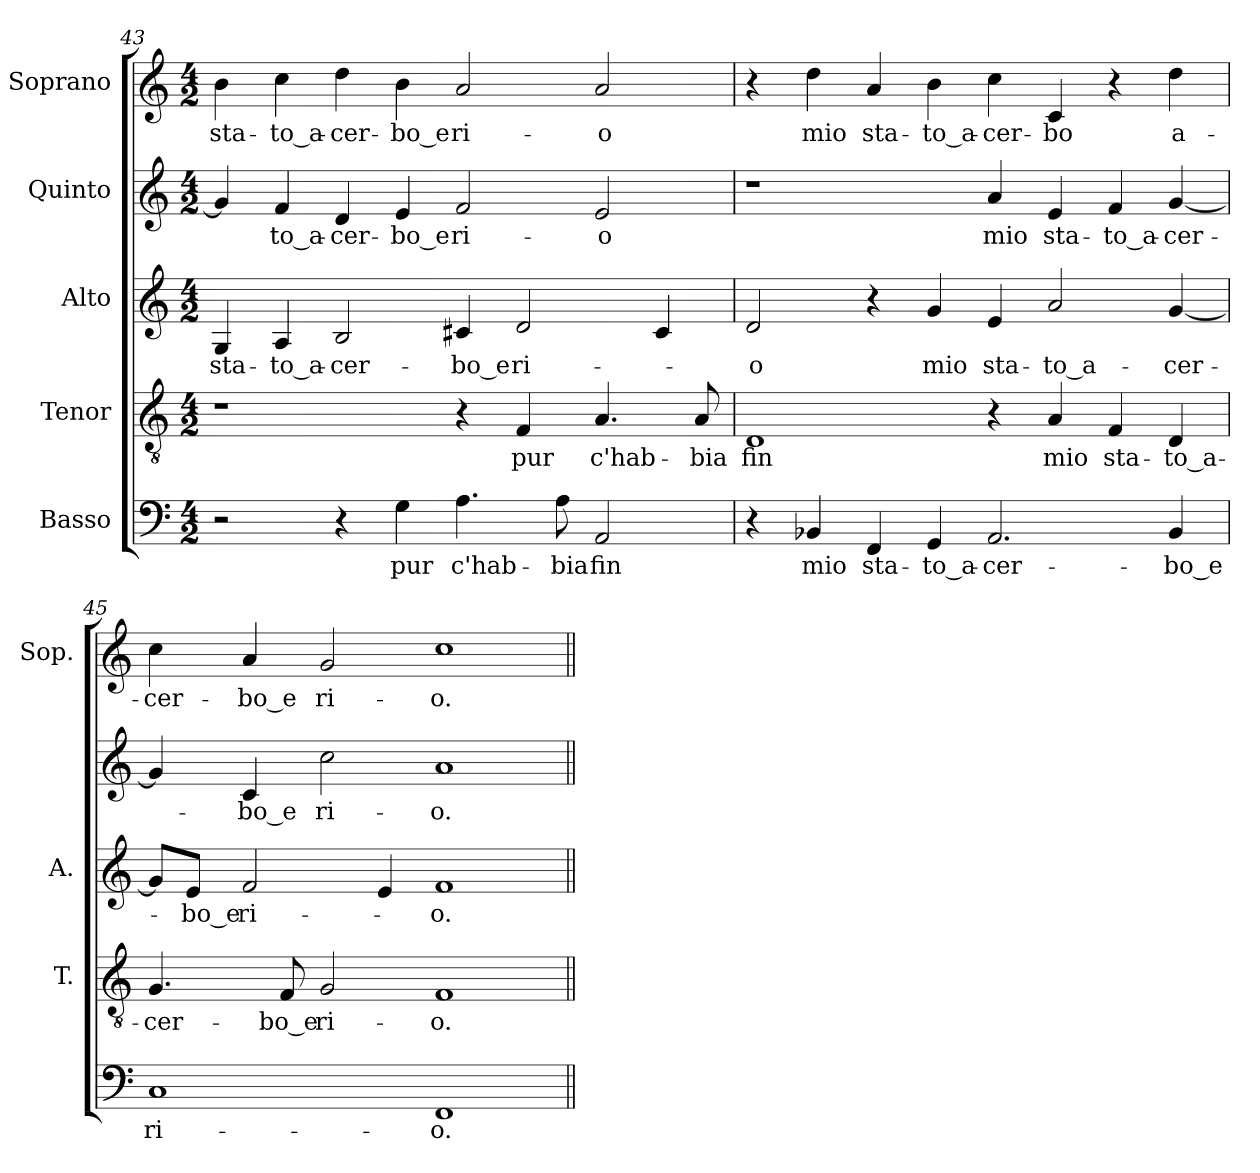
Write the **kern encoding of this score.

**kern	**text	**kern	**text	**kern	**text	**kern	**text	**kern	**text
*part5	*part5	*part4	*part4	*part3	*part3	*part2	*part2	*part1	*part1
*staff5	*staff5	*staff4	*staff4	*staff3	*staff3	*staff2	*staff2	*staff1	*staff1
*I"Basso	*	*I"Tenor	*	*I"Alto	*	*I"Quinto	*	*I"Soprano	*
*	*	*I'T.	*	*I'A.	*	*	*	*I'Sop.	*
*clefF4	*	*clefGv2	*	*clefG2	*	*clefG2	*	*clefG2	*
*	*	*ITrd7c12	*	*	*	*	*	*	*
*k[]	*	*k[]	*	*k[]	*	*k[]	*	*k[]	*
*C:	*	*C:	*	*C:	*	*C:	*	*C:	*
*M4/2	*	*M4/2	*	*M4/2	*	*M4/2	*	*M4/2	*
=43	=43	=43	=43	=43	=43	=43	=43	=43	=43
!	!	!	!	!	!LO:LY:b:color=#000000	!	!	!	!
!	!	!	!	!	!	!	!	!	!LO:LY:b:color=#000000
2r	.	1r	.	4Gi/	sta-	4gi/]	.	4bi\	sta-
!	!	!	!	!	!LO:LY:b:color=#000000	!	!	!	!
!	!	!	!	!	!	!	!LO:LY:b:color=#000000	!	!
!	!	!	!	!	!	!	!	!	!LO:LY:b:color=#000000
.	.	.	.	4Ai/	-to_a-	4fi/	-to_a-	4cci\	-to_a-
!	!	!	!	!	!LO:LY:b:color=#000000	!	!	!	!
!	!	!	!	!	!	!	!LO:LY:b:color=#000000	!	!
!	!	!	!	!	!	!	!	!	!LO:LY:b:color=#000000
4r	.	.	.	2Bi/	-cer-	4di/	-cer-	4ddi\	-cer-
!	!LO:LY:b:color=#000000	!	!	!	!	!	!	!	!
!	!	!	!	!	!	!	!LO:LY:b:color=#000000	!	!
!	!	!	!	!	!	!	!	!	!LO:LY:b:color=#000000
4Gi\	pur	.	.	.	.	4ei/	-bo_e	4bi\	-bo_e
!	!LO:LY:b:color=#000000	!	!	!	!	!	!	!	!
!	!	!	!	!	!LO:LY:b:color=#000000	!	!	!	!
!	!	!	!	!	!	!	!LO:LY:b:color=#000000	!	!
!	!	!	!	!	!	!	!	!	!LO:LY:b:color=#000000
4.Ai\	c'hab-	4r	.	4c#Xi/	-bo_e	2fi/	ri-	2ai/	ri-
!	!	!	!LO:LY:b:color=#000000	!	!	!	!	!	!
!	!	!	!	!	!LO:LY:b:color=#000000	!	!	!	!
.	.	4FFi/	pur	2di/	ri-	.	.	.	.
!	!LO:LY:b:color=#000000	!	!	!	!	!	!	!	!
8Ai\	-bia	.	.	.	.	.	.	.	.
!	!LO:LY:b:color=#000000	!	!	!	!	!	!	!	!
!	!	!	!LO:LY:b:color=#000000	!	!	!	!	!	!
!	!	!	!	!	!	!	!LO:LY:b:color=#000000	!	!
!	!	!	!	!	!	!	!	!	!LO:LY:b:color=#000000
2AAi/	fin	4.AAi/	c'hab-	.	.	2ei/	-o	2ai/	-o
.	.	.	.	4c#i/	.	.	.	.	.
!	!	!	!LO:LY:b:color=#000000	!	!	!	!	!	!
.	.	8AAi/	-bia	.	.	.	.	.	.
=44	=44	=44	=44	=44	=44	=44	=44	=44	=44
!	!	!	!LO:LY:b:color=#000000	!	!	!	!	!	!
!	!	!	!	!	!LO:LY:b:color=#000000	!	!	!	!
4r	.	1DDi	fin	2di/	-o	1r	.	4r	.
!	!LO:LY:b:color=#000000	!	!	!	!	!	!	!	!
!	!	!	!	!	!	!	!	!	!LO:LY:b:color=#000000
4BB-Xi/	mio	.	.	.	.	.	.	4ddi\	mio
!	!LO:LY:b:color=#000000	!	!	!	!	!	!	!	!
!	!	!	!	!	!	!	!	!	!LO:LY:b:color=#000000
4FFi/	sta-	.	.	4r	.	.	.	4ai/	sta-
!	!LO:LY:b:color=#000000	!	!	!	!	!	!	!	!
!	!	!	!	!	!LO:LY:b:color=#000000	!	!	!	!
!	!	!	!	!	!	!	!	!	!LO:LY:b:color=#000000
4GGi/	-to_a-	.	.	4gi/	mio	.	.	4bi\	-to_a-
!	!LO:LY:b:color=#000000	!	!	!	!	!	!	!	!
!	!	!	!	!	!LO:LY:b:color=#000000	!	!	!	!
!	!	!	!	!	!	!	!LO:LY:b:color=#000000	!	!
!	!	!	!	!	!	!	!	!	!LO:LY:b:color=#000000
2.AAi/	-cer-	4r	.	4ei/	sta-	4ai/	mio	4cci\	-cer-
!	!	!	!LO:LY:b:color=#000000	!	!	!	!	!	!
!	!	!	!	!	!LO:LY:b:color=#000000	!	!	!	!
!	!	!	!	!	!	!	!LO:LY:b:color=#000000	!	!
!	!	!	!	!	!	!	!	!	!LO:LY:b:color=#000000
.	.	4AAi/	mio	2ai/	-to_a-	4ei/	sta-	4ci/	-bo
!	!	!	!LO:LY:b:color=#000000	!	!	!	!	!	!
!	!	!	!	!	!	!	!LO:LY:b:color=#000000	!	!
.	.	4FFi/	sta-	.	.	4fi/	-to_a-	4r	.
!	!LO:LY:b:color=#000000	!	!	!	!	!	!	!	!
!	!	!	!LO:LY:b:color=#000000	!	!	!	!	!	!
!	!	!	!	!	!LO:LY:b:color=#000000	!	!	!	!
!	!	!	!	!	!	!	!LO:LY:b:color=#000000	!	!
!	!	!	!	!	!	!	!	!	!LO:LY:b:color=#000000
4BB-i/	-bo_e	4DDi/	-to_a-	[<4gi/	-cer-	[<4gi/	-cer-	4ddi\	a-
!!LO:LB:g=z
=45	=45	=45	=45	=45	=45	=45	=45	=45	=45
!	!LO:LY:b:color=#000000	!	!	!	!	!	!	!	!
!	!	!	!LO:LY:b:color=#000000	!	!	!	!	!	!
!	!	!	!	!	!	!	!	!	!LO:LY:b:color=#000000
1Ci	ri-	4.GGi/	-cer-	8gi/L]	.	4gi/]	.	4cci\	-cer-
!	!	!	!	!	!LO:LY:b:color=#000000	!	!	!	!
.	.	.	.	8ei/J	-bo_e	.	.	.	.
!	!	!	!	!	!LO:LY:b:color=#000000	!	!	!	!
!	!	!	!	!	!	!	!LO:LY:b:color=#000000	!	!
!	!	!	!	!	!	!	!	!	!LO:LY:b:color=#000000
.	.	.	.	2fi/	ri-	4ci/	-bo_e	4ai/	-bo_e
!	!	!	!LO:LY:b:color=#000000	!	!	!	!	!	!
.	.	8FFi/	-bo_e	.	.	.	.	.	.
!	!	!	!LO:LY:b:color=#000000	!	!	!	!	!	!
!	!	!	!	!	!	!	!LO:LY:b:color=#000000	!	!
!	!	!	!	!	!	!	!	!	!LO:LY:b:color=#000000
.	.	2GGi/	ri-	.	.	2cci\	ri-	2gi/	ri-
.	.	.	.	4ei/	.	.	.	.	.
!	!LO:LY:b:color=#000000	!	!	!	!	!	!	!	!
!	!	!	!LO:LY:b:color=#000000	!	!	!	!	!	!
!	!	!	!	!	!LO:LY:b:color=#000000	!	!	!	!
!	!	!	!	!	!	!	!LO:LY:b:color=#000000	!	!
!	!	!	!	!	!	!	!	!	!LO:LY:b:color=#000000
1FFi	-o.	1FFi	-o.	1fi	-o.	1ai	-o.	1cci	-o.
=||	=||	=||	=||	=||	=||	=||	=||	=||	=||
*-	*-	*-	*-	*-	*-	*-	*-	*-	*-
